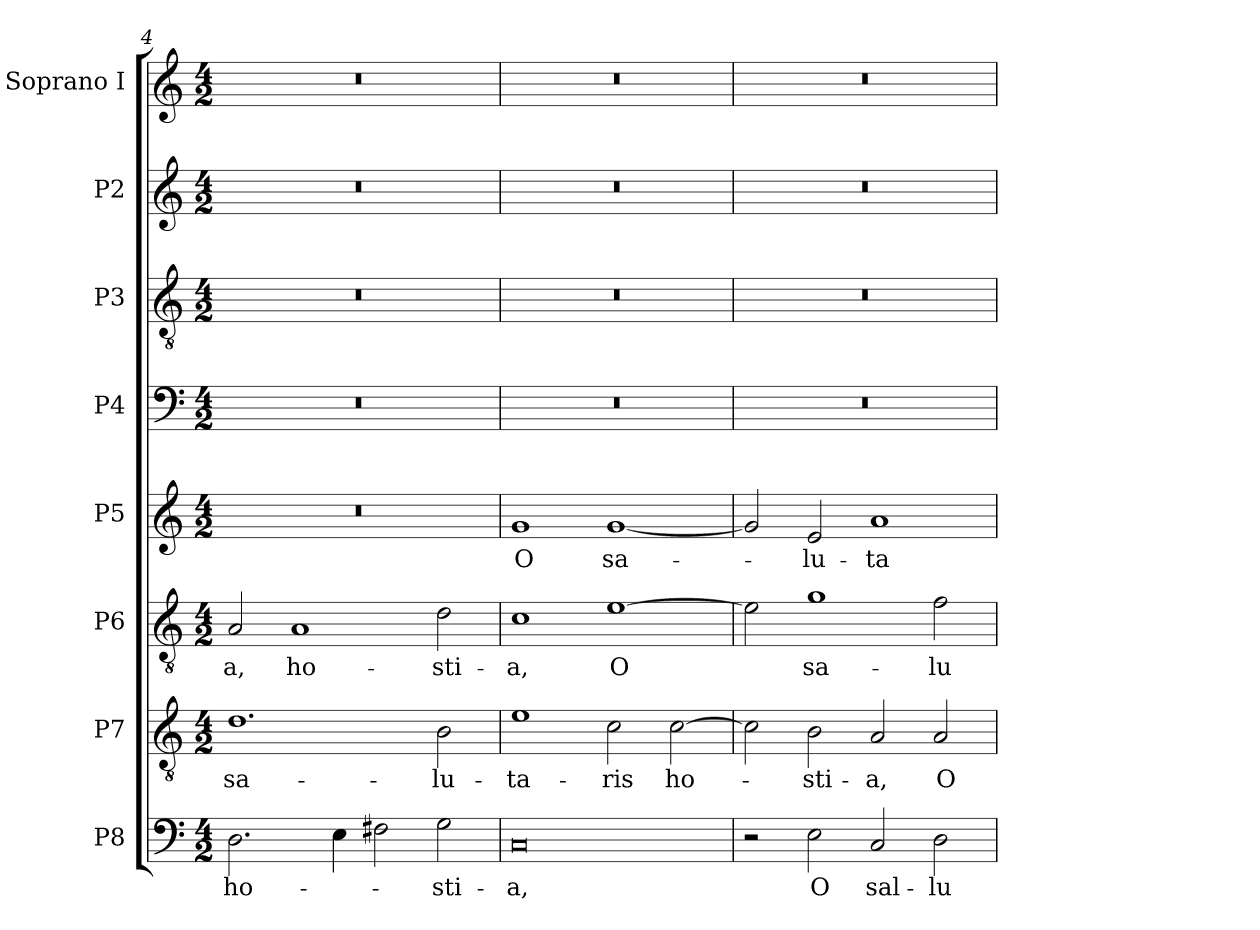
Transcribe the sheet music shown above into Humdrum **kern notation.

**kern	**text	**kern	**text	**kern	**text	**kern	**text	**kern	**kern	**kern	**kern
*part8	*part8	*part7	*part7	*part6	*part6	*part5	*part5	*part4	*part3	*part2	*part1
*staff8	*staff8	*staff7	*staff7	*staff6	*staff6	*staff5	*staff5	*staff4	*staff3	*staff2	*staff1
*I"P8	*	*I"P7	*	*I"P6	*	*I"P5	*	*I"P4	*I"P3	*I"P2	*I"Soprano I
*clefF4	*	*clefGv2	*	*clefGv2	*	*clefG2	*	*clefF4	*clefGv2	*clefG2	*clefG2
*k[]	*	*k[]	*	*k[]	*	*k[]	*	*k[]	*k[]	*k[]	*k[]
*C:	*	*C:	*	*C:	*	*C:	*	*C:	*C:	*C:	*C:
*M4/2	*	*M4/2	*	*M4/2	*	*M4/2	*	*M4/2	*M4/2	*M4/2	*M4/2
=4	=4	=4	=4	=4	=4	=4	=4	=4	=4	=4	=4
!	!LO:LY:b:color=#000000	!	!	!	!	!	!	!	!	!	!
!	!	!	!LO:LY:b:color=#000000	!	!	!	!	!	!	!	!
!	!	!	!	!	!LO:LY:b:color=#000000	!LO:N:vis=1	!	!LO:N:vis=1	!LO:N:vis=1	!LO:N:vis=1	!LO:N:vis=1
2.Di\	ho-	1.di	sa-	2Ai/	-a,	0r	.	0r	0r	0r	0r
!	!	!	!	!	!LO:LY:b:color=#000000	!	!	!	!	!	!
.	.	.	.	1Ai	ho-	.	.	.	.	.	.
4Ei\	.	.	.	.	.	.	.	.	.	.	.
2F#Xi\	.	.	.	.	.	.	.	.	.	.	.
!	!LO:LY:b:color=#000000	!	!	!	!	!	!	!	!	!	!
!	!	!	!LO:LY:b:color=#000000	!	!	!	!	!	!	!	!
!	!	!	!	!	!LO:LY:b:color=#000000	!	!	!	!	!	!
2Gi\	-sti-	2Bi\	-lu-	2di\	-sti-	.	.	.	.	.	.
!!LO:LB:g=z
=5	=5	=5	=5	=5	=5	=5	=5	=5	=5	=5	=5
!	!LO:LY:b:color=#000000	!	!	!	!	!	!	!	!	!	!
!	!	!	!LO:LY:b:color=#000000	!	!	!	!	!	!	!	!
!	!	!	!	!	!LO:LY:b:color=#000000	!	!	!	!	!	!
!	!	!	!	!	!	!	!LO:LY:b:color=#000000	!LO:N:vis=1	!LO:N:vis=1	!LO:N:vis=1	!LO:N:vis=1
0Ci	-a,	1ei	-ta-	1ci	-a,	1gi	O	0r	0r	0r	0r
!	!	!	!LO:LY:b:color=#000000	!	!	!	!	!	!	!	!
!	!	!	!	!	!LO:LY:b:color=#000000	!	!	!	!	!	!
!	!	!	!	!	!	!	!LO:LY:b:color=#000000	!	!	!	!
.	.	2ci\	-ris	[>1ei	O	[<1gi	sa-	.	.	.	.
!	!	!	!LO:LY:b:color=#000000	!	!	!	!	!	!	!	!
.	.	[>2ci\	ho-	.	.	.	.	.	.	.	.
=6	=6	=6	=6	=6	=6	=6	=6	=6	=6	=6	=6
!	!	!	!	!	!	!	!	!LO:N:vis=1	!LO:N:vis=1	!LO:N:vis=1	!LO:N:vis=1
2r	.	2ci\]	.	2ei\]	.	2gi/]	.	0r	0r	0r	0r
!	!LO:LY:b:color=#000000	!	!	!	!	!	!	!	!	!	!
!	!	!	!LO:LY:b:color=#000000	!	!	!	!	!	!	!	!
!	!	!	!	!	!LO:LY:b:color=#000000	!	!	!	!	!	!
!	!	!	!	!	!	!	!LO:LY:b:color=#000000	!	!	!	!
2Ei\	O	2Bi\	-sti-	1gi	sa-	2ei/	-lu-	.	.	.	.
!	!LO:LY:b:color=#000000	!	!	!	!	!	!	!	!	!	!
!	!	!	!LO:LY:b:color=#000000	!	!	!	!	!	!	!	!
!	!	!	!	!	!	!	!LO:LY:b:color=#000000	!	!	!	!
2Ci/	sal-	2Ai/	-a,	.	.	1ai	-ta-	.	.	.	.
!	!LO:LY:b:color=#000000	!	!	!	!	!	!	!	!	!	!
!	!	!	!LO:LY:b:color=#000000	!	!	!	!	!	!	!	!
!	!	!	!	!	!LO:LY:b:color=#000000	!	!	!	!	!	!
2Di\	-lu-	2Ai/	O	2fi\	-lu-	.	.	.	.	.	.
=	=	=	=	=	=	=	=	=	=	=	=
*-	*-	*-	*-	*-	*-	*-	*-	*-	*-	*-	*-
